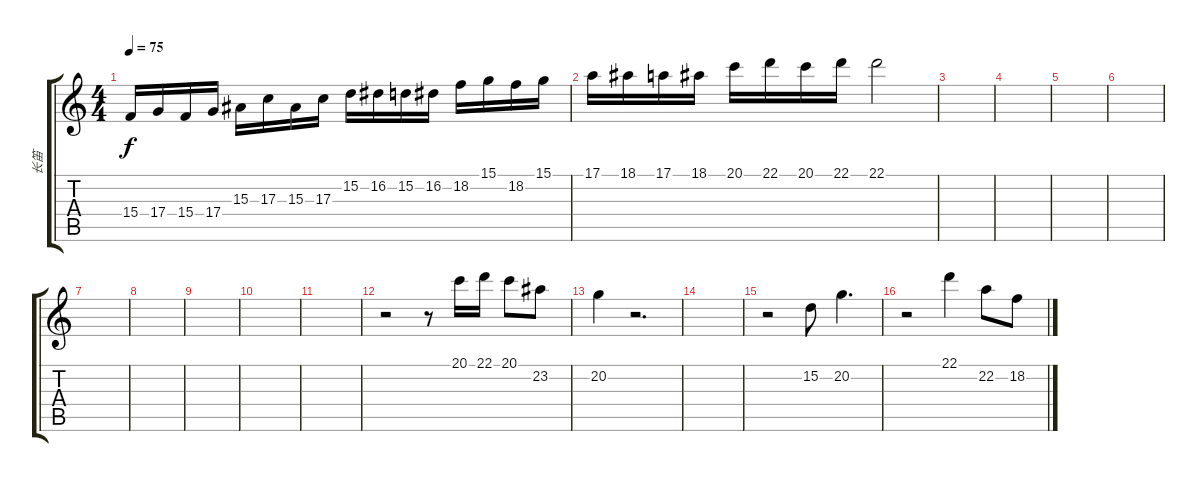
\track ("长笛" "长笛") {instrument flute}
\staff {score tabs}
\tuning (E4 B3 G3 D3 A2 E2) {hide}
\ts (4 4)
\tempo 75
\clef g2
\ks c
15.4.16{dy f} 17.4.16 15.4.16 17.4.16 15.3.16 17.3.16 15.3.16 17.3.16 15.2.16 16.2.16 15.2.16 16.2.16 18.2.16 15.1.16 18.2.16 15.1.16 |
17.1.16 18.1.16 17.1.16 18.1.16 20.1.16 22.1.16 20.1.16 22.1.16 22.1.2 |
|
|
|
|
|
|
|
|
|
r.2 r.8 20.1.16 22.1.16 20.1.8 23.2.8 |
20.2.4 r.2{d} |
|
r.2 15.2.8 20.2.4{d} |
r.2 22.1.4 22.2.8 18.2.8
